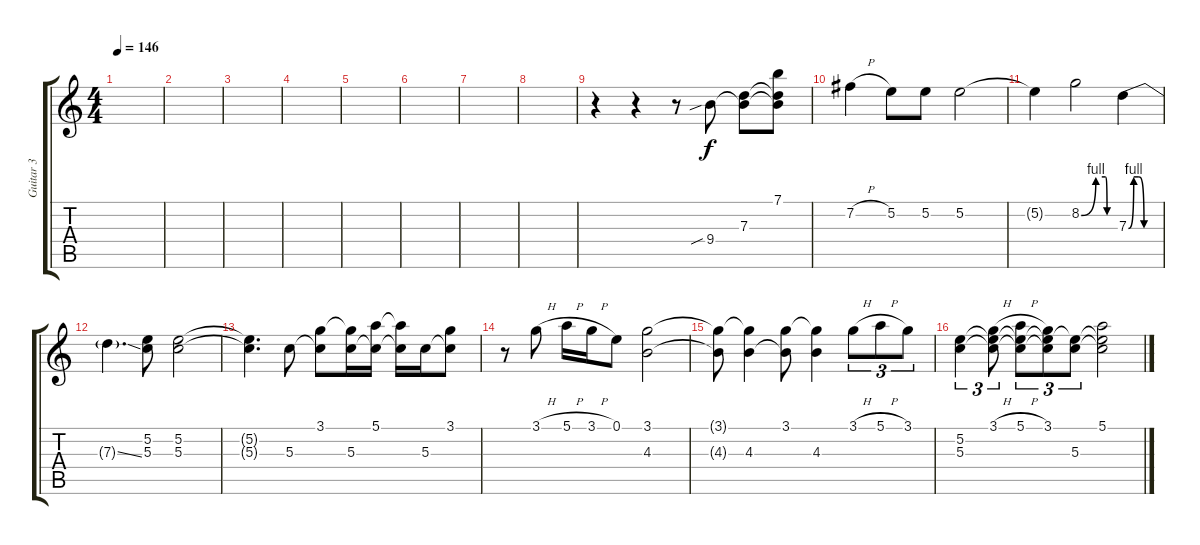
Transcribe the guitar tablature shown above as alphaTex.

\track ("Guitar 3" "Guitar 3") {instrument overdrivenguitar}
\staff {score tabs}
\tuning (E4 B3 G3 D3 A2 E2) {hide}
\ts (4 4)
\tempo 146
\clef g2
\ks c
|
|
|
|
|
|
|
|
r.4 r.4 r.8 9.4{sib}.8{volume 16} (7.3 9.4{t}).8 (7.1 7.3{t} 9.4{t}).8 |
7.2{h}.4 5.2.8 5.2.8 5.2.2 |
5.2{t}.4 8.2{be (custom 0 0 26 4 43 4 46 0 60 0)}.2 7.3{be (custom 0 0 10 4 20 4 30 0 60 0)}.4 |
7.3{ss t}.4{d} (5.2 5.3).8 (5.2 5.3).2 |
(5.2{t} 5.3{t}).4{d} 5.3.8 (3.1 5.3{t}).8 (3.1{t} 5.3).16 (5.1 5.3{t}).16 (5.1{t} 5.3{t}).16 5.3.16 (3.1 5.3{t}).8 |
r.8 3.1{h}.8 5.1{h}.16 3.1{h}.16 0.1.8 (3.1 4.3).2 |
(3.1{t} 4.3{t}).8 (3.1{t} 4.3).4 (3.1 4.3{t}).8 (3.1{t} 4.3).4 3.1{h}.8{tu (3 2)} 5.1{h}.8{tu (3 2)} 3.1.8{tu (3 2)} |
(5.2 5.3).4{tu (3 2)} (3.1{h} 5.2{t} 5.3{t}).8{tu (3 2)} (5.1{h} 5.2{t} 5.3{t}).8{tu (3 2)} (3.1 5.2{t} 5.3{t}).8{tu (3 2)} (5.2{t} 5.3).8{tu (3 2)} (5.1 5.2{t} 5.3{t}).2
